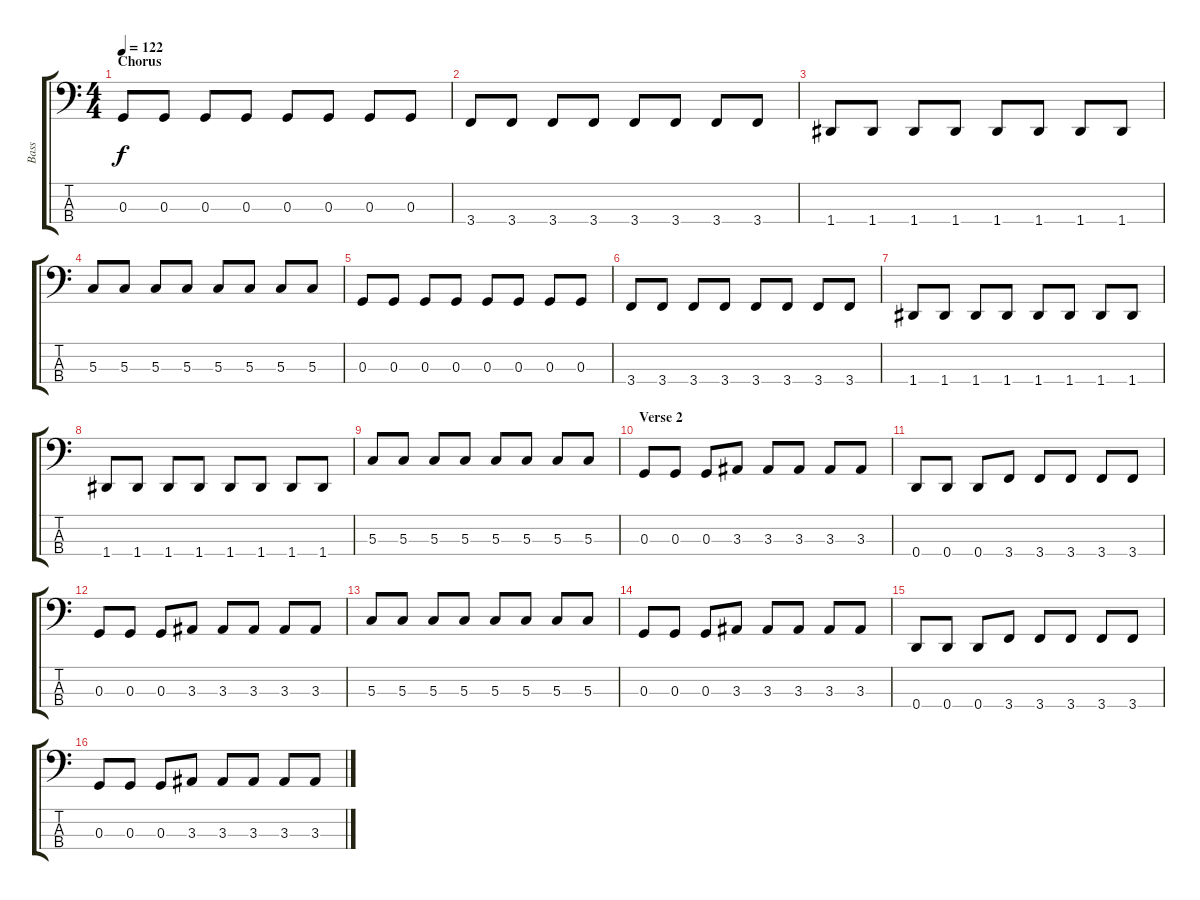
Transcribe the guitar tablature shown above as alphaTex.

\track ("Bass" "Bass") {instrument electricbassfinger}
\staff {score tabs}
\tuning (F2 C2 G1 D1) {hide}
\ts (4 4)
\section ("" "Chorus")
\tempo 122
\clef f4
\ks c
0.3.8{dy f} 0.3.8 0.3.8 0.3.8 0.3.8 0.3.8 0.3.8 0.3.8 |
3.4.8 3.4.8 3.4.8 3.4.8 3.4.8 3.4.8 3.4.8 3.4.8 |
1.4.8 1.4.8 1.4.8 1.4.8 1.4.8 1.4.8 1.4.8 1.4.8 |
5.3.8 5.3.8 5.3.8 5.3.8 5.3.8 5.3.8 5.3.8 5.3.8 |
0.3.8 0.3.8 0.3.8 0.3.8 0.3.8 0.3.8 0.3.8 0.3.8 |
3.4.8 3.4.8 3.4.8 3.4.8 3.4.8 3.4.8 3.4.8 3.4.8 |
1.4.8 1.4.8 1.4.8 1.4.8 1.4.8 1.4.8 1.4.8 1.4.8 |
1.4.8 1.4.8 1.4.8 1.4.8 1.4.8 1.4.8 1.4.8 1.4.8 |
5.3.8 5.3.8 5.3.8 5.3.8 5.3.8 5.3.8 5.3.8 5.3.8 |
\section ("" "Verse 2")
0.3.8 0.3.8 0.3.8 3.3.8 3.3.8 3.3.8 3.3.8 3.3.8 |
0.4.8 0.4.8 0.4.8 3.4.8 3.4.8 3.4.8 3.4.8 3.4.8 |
0.3.8 0.3.8 0.3.8 3.3.8 3.3.8 3.3.8 3.3.8 3.3.8 |
5.3.8 5.3.8 5.3.8 5.3.8 5.3.8 5.3.8 5.3.8 5.3.8 |
0.3.8 0.3.8 0.3.8 3.3.8 3.3.8 3.3.8 3.3.8 3.3.8 |
0.4.8 0.4.8 0.4.8 3.4.8 3.4.8 3.4.8 3.4.8 3.4.8 |
0.3.8 0.3.8 0.3.8 3.3.8 3.3.8 3.3.8 3.3.8 3.3.8
